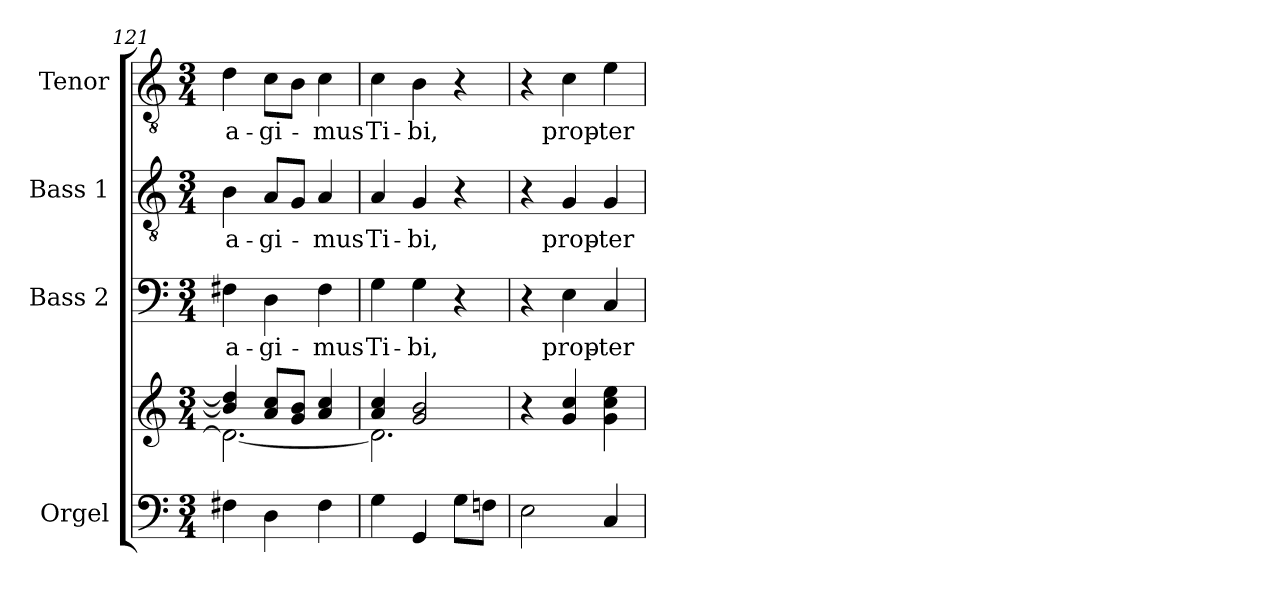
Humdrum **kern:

**kern	**kern	**kern	**text	**kern	**text	**kern	**text
*part4	*part4	*part3	*part3	*part2	*part2	*part1	*part1
*staff5	*staff4	*staff3	*staff3	*staff2	*staff2	*staff1	*staff1
*I"Orgel	*	*I"Bass 2	*	*I"Bass 1	*	*I"Tenor	*
*I'Org.	*	*I'B. 2	*	*I'B. 1	*	*I'T.	*
*clefF4	*clefG2	*clefF4	*	*clefGv2	*	*clefGv2	*
*k[]	*k[]	*k[]	*	*k[]	*	*k[]	*
*C:	*C:	*C:	*	*C:	*	*C:	*
*M3/4	*M3/4	*M3/4	*	*M3/4	*	*M3/4	*
=121	=121	=121	=121	=121	=121	=121	=121
*	*^	*	*	*	*	*	*
!	!	!	!	!LO:LY:b	!	!LO:LY:b	!	!LO:LY:b
4F#X\	4b/] 4dd/]	2.d\_	4F#X\	a-	4B\	a-	4d\	a-
!	!	!	!	!LO:LY:b	!	!LO:LY:b	!	!LO:LY:b
4D\	8a/ 8cc/L	.	4D\	-gi-	8A/L	-gi-	8c\L	-gi-
.	8g/ 8b/J	.	.	.	8G/J	.	8B\J	.
!	!	!	!	!LO:LY:b	!	!LO:LY:b	!	!LO:LY:b
4F#\	4a/ 4cc/	.	4F#\	-mus	4A/	-mus	4c\	-mus
=122	=122	=122	=122	=122	=122	=122	=122	=122
!	!	!	!	!LO:LY:b	!	!LO:LY:b	!	!LO:LY:b
4G\	4a/ 4cc/	2.d\]	4G\	Ti-	4A/	Ti-	4c\	Ti-
!	!	!	!	!LO:LY:b	!	!LO:LY:b	!	!LO:LY:b
4GG/	2g/ 2b/	.	4G\	-bi,	4G/	-bi,	4B\	-bi,
8G\L	.	.	4r	.	4r	.	4r	.
8Fn\J	.	.	.	.	.	.	.	.
*	*v	*v	*	*	*	*	*	*
!!LO:PB:g=z
=123	=123	=123	=123	=123	=123	=123	=123
2E\	4r	4r	.	4r	.	4r	.
!	!	!	!LO:LY:b	!	!LO:LY:b	!	!LO:LY:b
.	4g/ 4cc/	4E\	prop-	4G/	prop-	4c\	prop-
!	!	!	!LO:LY:b	!	!LO:LY:b	!	!LO:LY:b
4C/	4g\ 4cc\ 4ee\	4C/	-ter	4G/	-ter	4e\	-ter
=	=	=	=	=	=	=	=
*-	*-	*-	*-	*-	*-	*-	*-
